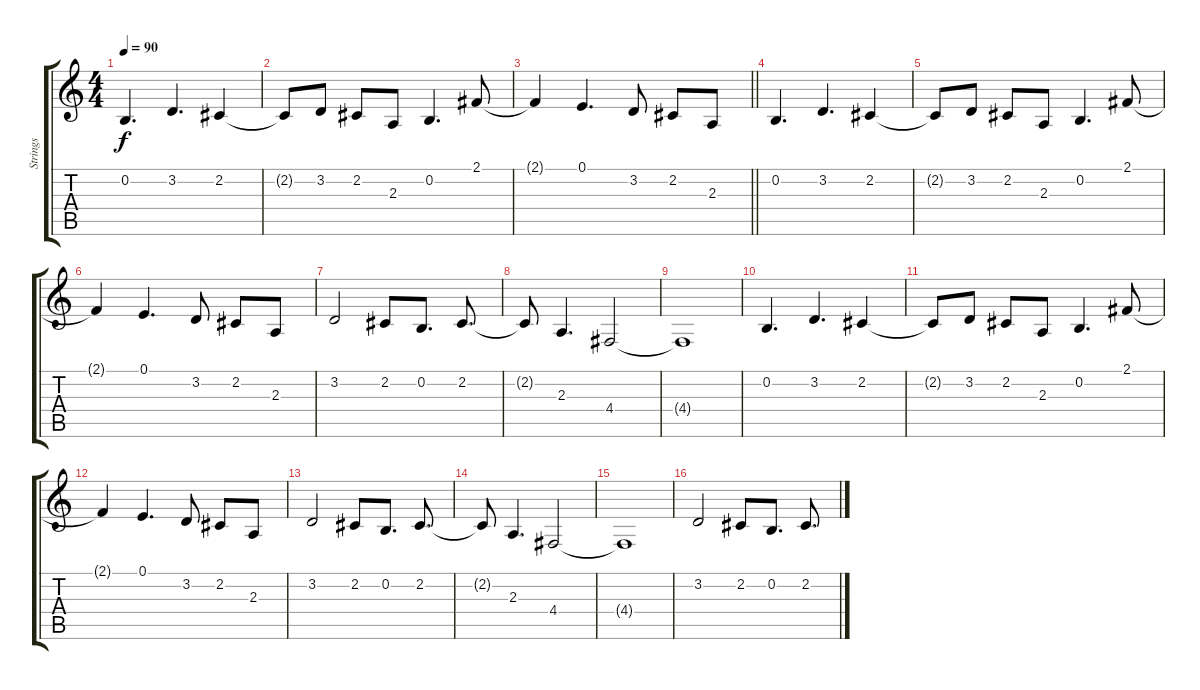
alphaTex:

\track ("Strings" "Strings") {instrument stringensemble1}
\staff {score tabs}
\tuning (E4 B3 G3 D3 A2 E2) {hide}
\ts (4 4)
\tempo 90
\clef g2
\ks c
0.2.4{d dy f volume 10} 3.2.4{d} 2.2.4 |
2.2{t}.8 3.2.8 2.2.8 2.3.8 0.2.4{d} 2.1.8 |
\barLineRight lightlight
2.1{t}.4 0.1.4{d} 3.2.8 2.2.8 2.3.8 |
0.2.4{d volume 10} 3.2.4{d} 2.2.4 |
2.2{t}.8 3.2.8 2.2.8 2.3.8 0.2.4{d} 2.1.8 |
2.1{t}.4 0.1.4{d} 3.2.8 2.2.8 2.3.8 |
3.2.2 2.2.8 0.2.8{d} 2.2.8{d} |
2.2{t}.8 2.3.4{d} 4.4.2 |
4.4{t}.1{volume 0} |
0.2.4{d volume 10} 3.2.4{d} 2.2.4 |
2.2{t}.8 3.2.8 2.2.8 2.3.8 0.2.4{d} 2.1.8 |
2.1{t}.4 0.1.4{d} 3.2.8 2.2.8 2.3.8 |
3.2.2 2.2.8 0.2.8{d} 2.2.8{d} |
2.2{t}.8 2.3.4{d} 4.4.2 |
4.4{t}.1{volume 0} |
3.2.2 2.2.8 0.2.8{d} 2.2.8{d}
